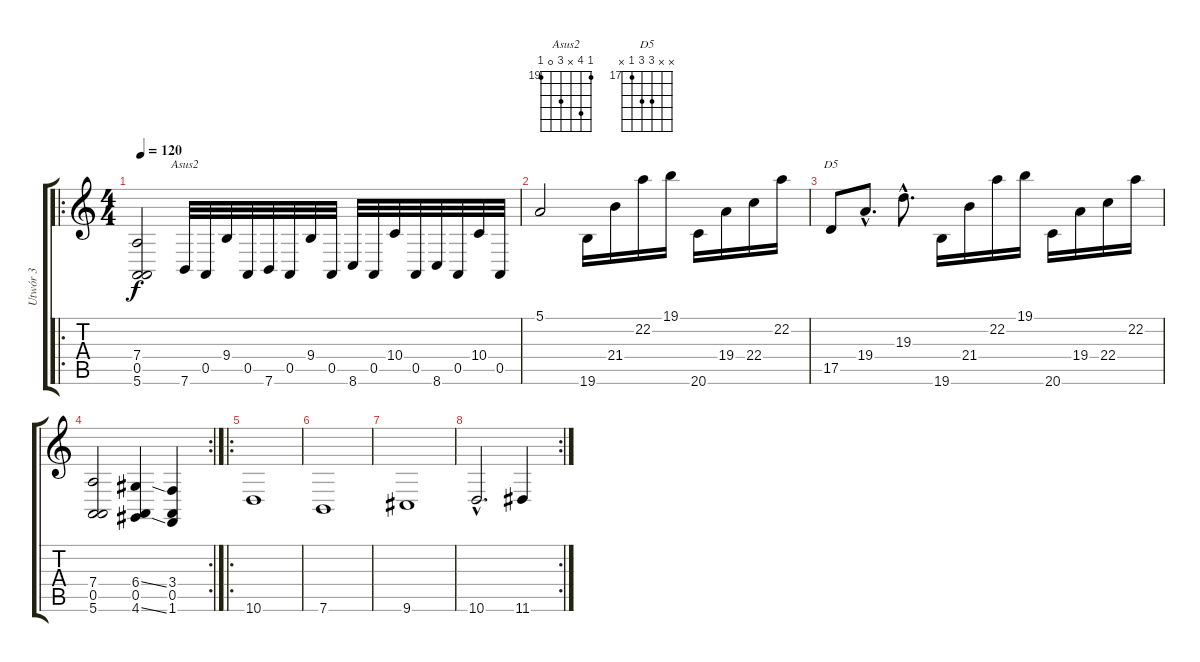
\track ("Utwór 3" "Utwór 3") {instrument melodictom}
\staff {score tabs}
\tuning (E4 B3 G3 D3 A2 E2) {hide}
\chord ("Asus2" 19 22 x 21 0 19) {firstfret 19}
\chord ("D5" x x 19 19 17 x) {firstfret 17}
\ro
\ts (4 4)
\tempo 120
\clef g2
\ks c
(7.4 0.5 5.6).2{dy f instrument melodictom} 7.6.32{ch "Asus2"} 0.5.32 9.4.32 0.5.32 7.6.32 0.5.32 9.4.32 0.5.32 8.6.32 0.5.32 10.4.32 0.5.32 8.6.32 0.5.32 10.4.32 0.5.32 |
5.1.2 19.6.16 21.4.16 22.2.16 19.1.16 20.6.16 19.4.16 22.4.16 22.2.16 |
17.5.8{ch "D5"} 19.4{hac}.8{d} 19.3{hac}.8{d} 19.6.16 21.4.16 22.2.16 19.1.16 20.6.16 19.4.16 22.4.16 22.2.16 |
\rc 2
(7.4 0.5 5.6).2 (6.4{ss} 0.5 4.6{ss}).4 (3.4 0.5 1.6).4 |
\ro
10.6.1 |
7.6.1 |
9.6.1 |
\rc 2
10.6{hac}.2{d} 11.6.4
